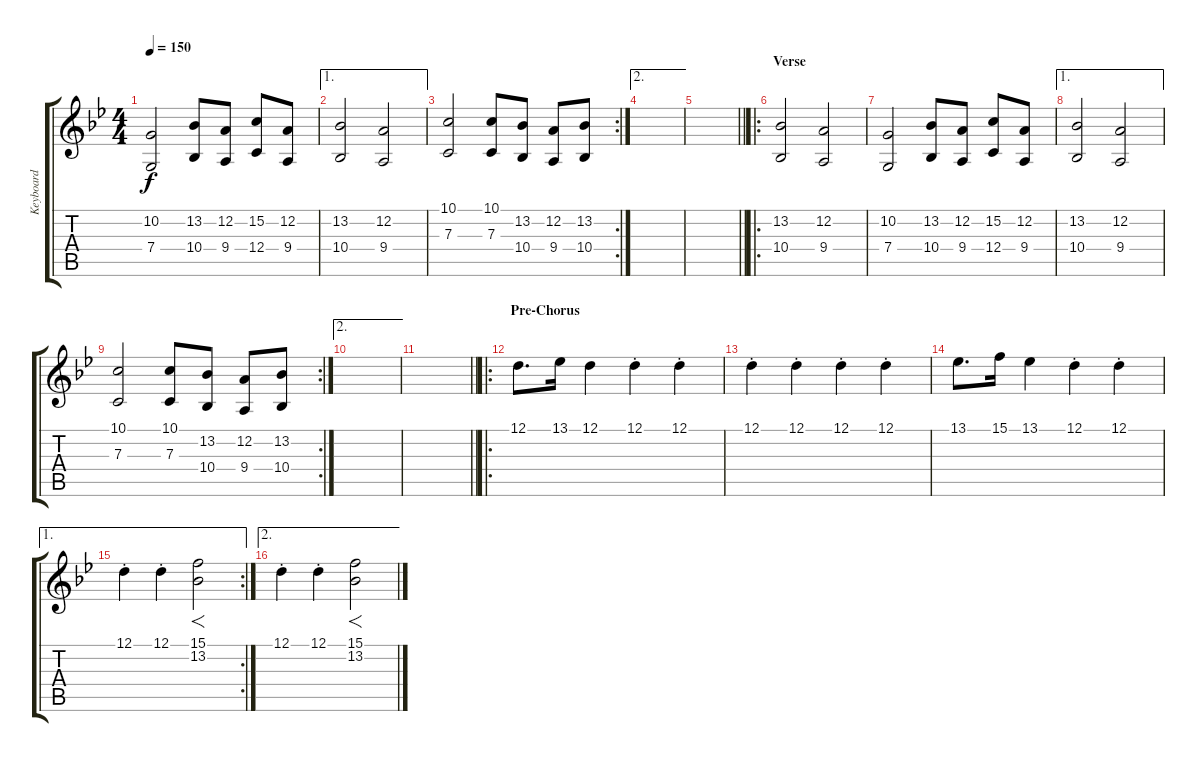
\track ("Keyboard" "Keyboard") {instrument stringensemble1}
\staff {score tabs}
\tuning (D4 A3 F3 C3 G2 D2) {hide}
\ts (4 4)
\tempo 150
\clef g2
\ks gminor
(10.2 7.4).2{dy f} (13.2 10.4).8 (12.2 9.4).8 (15.2 12.4).8 (12.2 9.4).8 |
\ae 1
(13.2 10.4).2 (12.2 9.4).2 |
\rc 2
(10.1 7.3).2 (10.1 7.3).8 (13.2 10.4).8 (12.2 9.4).8 (13.2 10.4).8 |
\ae 2
|
\barLineRight lightlight
|
\ro
\section ("" "Verse")
(13.2 10.4).2 (12.2 9.4).2 |
(10.2 7.4).2 (13.2 10.4).8 (12.2 9.4).8 (15.2 12.4).8 (12.2 9.4).8 |
\ae 1
(13.2 10.4).2 (12.2 9.4).2 |
\rc 2
(10.1 7.3).2 (10.1 7.3).8 (13.2 10.4).8 (12.2 9.4).8 (13.2 10.4).8 |
\ae 2
|
\barLineRight lightlight
|
\ro
\section ("" "Pre-Chorus")
12.1.8{d} 13.1.16 12.1.4 12.1{st}.4 12.1{st}.4 |
12.1{st}.4 12.1{st}.4 12.1{st}.4 12.1{st}.4 |
13.1.8{d} 15.1.16 13.1.4 12.1{st}.4 12.1{st}.4 |
\ae 1
\rc 2
12.1{st}.4 12.1{st}.4 (15.1 13.2).2{f} |
\ae 2
12.1{st}.4 12.1{st}.4 (15.1 13.2).2{f}
